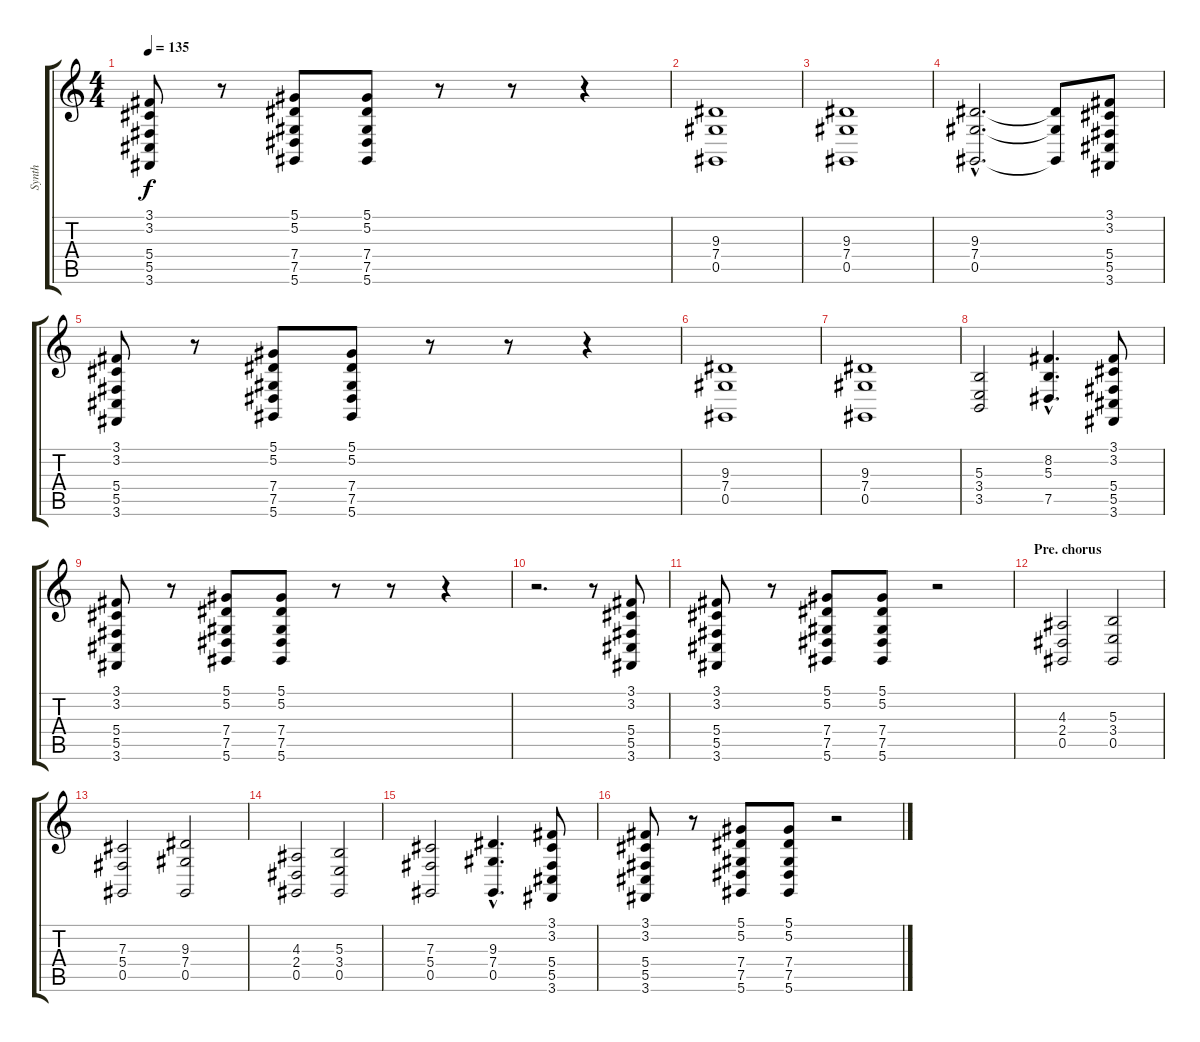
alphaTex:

\track ("Synth" "Synth") {instrument synthstrings1}
\staff {score tabs}
\tuning (Eb4 Bb3 Gb3 Db3 Ab2 Eb2) {hide}
\ts (4 4)
\tempo 135
\clef g2
\ks c
(3.1 3.2 5.4 5.5 3.6).8{dy f} r.8 (5.1 5.2 7.4 7.5 5.6).8 (5.1 5.2 7.4 7.5 5.6).8 r.8 r.8 r.4 |
(9.3 7.4 0.5).1 |
(9.3 7.4 0.5).1 |
(9.3{hac} 7.4{hac} 0.5{hac}).2{d} (9.3{t} 7.4{t} 0.5{t}).8 (3.1 3.2 5.4 5.5 3.6).8 |
(3.1 3.2 5.4 5.5 3.6).8 r.8 (5.1 5.2 7.4 7.5 5.6).8 (5.1 5.2 7.4 7.5 5.6).8 r.8 r.8 r.4 |
(9.3 7.4 0.5).1 |
(9.3 7.4 0.5).1 |
(5.3 3.4 3.5).2 (8.2{hac} 5.3{hac} 7.5{hac}).4{d} (3.1 3.2 5.4 5.5 3.6).8 |
(3.1 3.2 5.4 5.5 3.6).8 r.8 (5.1 5.2 7.4 7.5 5.6).8 (5.1 5.2 7.4 7.5 5.6).8 r.8 r.8 r.4 |
r.2{d} r.8 (3.1 3.2 5.4 5.5 3.6).8 |
(3.1 3.2 5.4 5.5 3.6).8 r.8 (5.1 5.2 7.4 7.5 5.6).8 (5.1 5.2 7.4 7.5 5.6).8 r.2 |
\section ("" "Pre. chorus")
(4.3 2.4 0.5).2 (5.3 3.4 0.5).2 |
(7.3 5.4 0.5).2 (9.3 7.4 0.5).2 |
(4.3 2.4 0.5).2 (5.3 3.4 0.5).2 |
(7.3 5.4 0.5).2 (9.3{hac} 7.4{hac} 0.5{hac}).4{d} (3.1 3.2 5.4 5.5 3.6).8 |
(3.1 3.2 5.4 5.5 3.6).8 r.8 (5.1 5.2 7.4 7.5 5.6).8 (5.1 5.2 7.4 7.5 5.6).8 r.2
